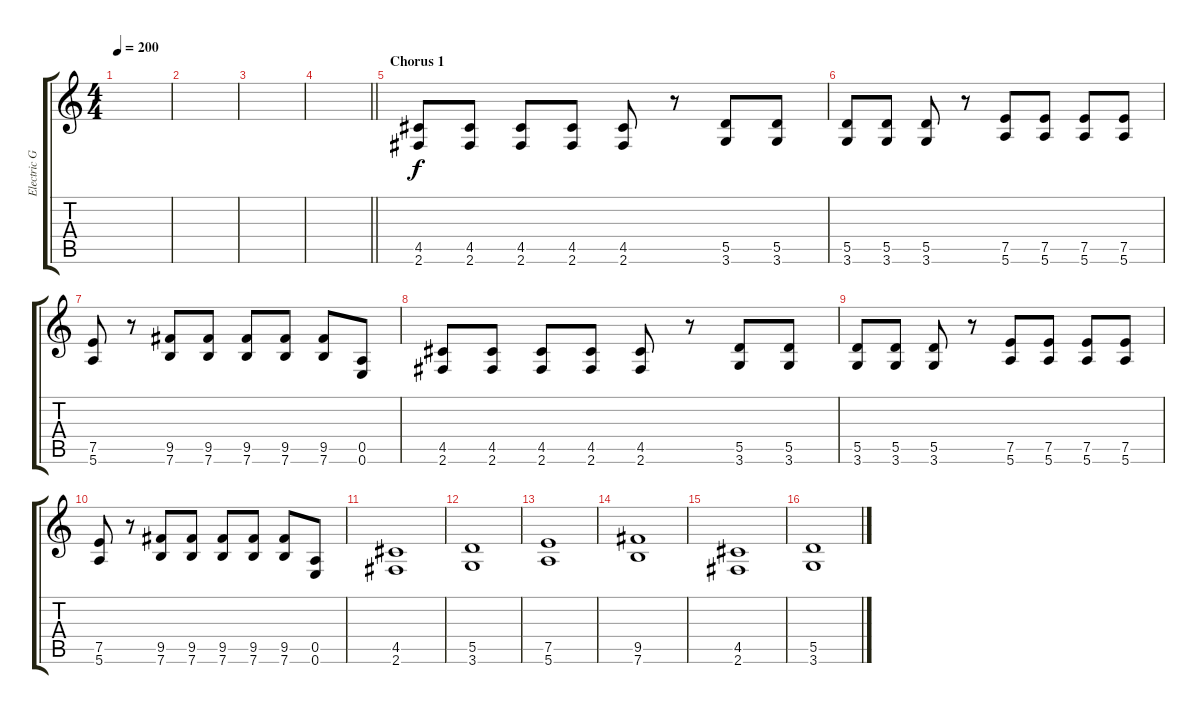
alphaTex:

\track ("Electric Guitar 2" "Electric G") {instrument distortionguitar}
\staff {score tabs}
\tuning (E4 B3 G3 D3 A2 E2) {hide}
\ts (4 4)
\tempo 200
\clef g2
\ks c
|
|
|
\barLineRight lightlight
|
\section ("" "Chorus 1")
(4.5 2.6).8 (4.5 2.6).8 (4.5 2.6).8 (4.5 2.6).8 (4.5 2.6).8 r.8 (5.5 3.6).8 (5.5 3.6).8 |
(5.5 3.6).8 (5.5 3.6).8 (5.5 3.6).8 r.8 (7.5 5.6).8 (7.5 5.6).8 (7.5 5.6).8 (7.5 5.6).8 |
(7.5 5.6).8 r.8 (9.5 7.6).8 (9.5 7.6).8 (9.5 7.6).8 (9.5 7.6).8 (9.5 7.6).8 (0.5 0.6).8 |
(4.5 2.6).8 (4.5 2.6).8 (4.5 2.6).8 (4.5 2.6).8 (4.5 2.6).8 r.8 (5.5 3.6).8 (5.5 3.6).8 |
(5.5 3.6).8 (5.5 3.6).8 (5.5 3.6).8 r.8 (7.5 5.6).8 (7.5 5.6).8 (7.5 5.6).8 (7.5 5.6).8 |
(7.5 5.6).8 r.8 (9.5 7.6).8 (9.5 7.6).8 (9.5 7.6).8 (9.5 7.6).8 (9.5 7.6).8 (0.5 0.6).8 |
(4.5 2.6).1 |
(5.5 3.6).1 |
(7.5 5.6).1 |
(9.5 7.6).1 |
(4.5 2.6).1 |
(5.5 3.6).1
